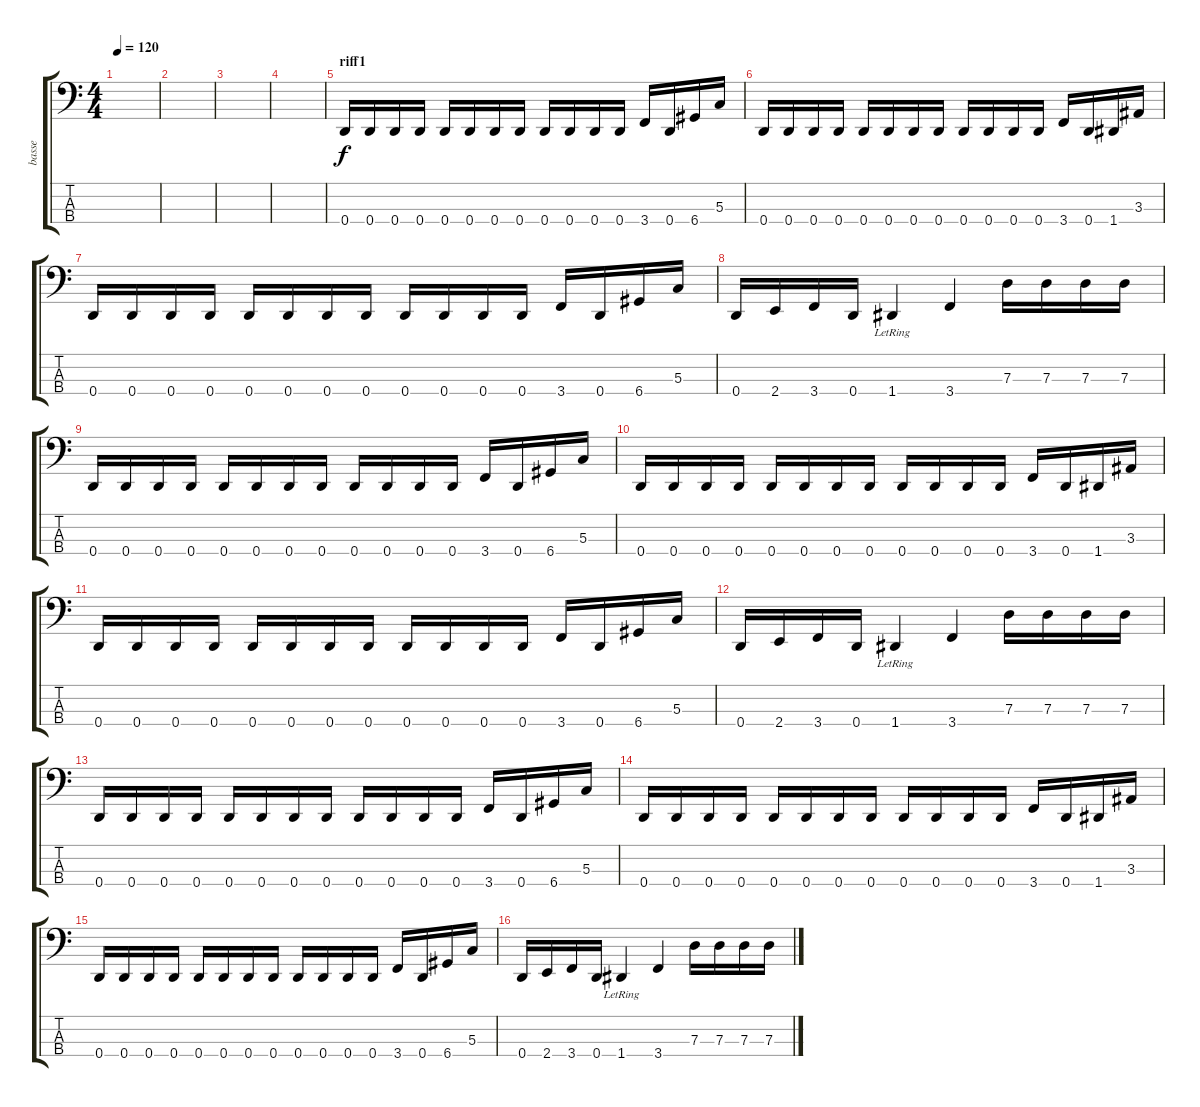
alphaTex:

\track ("basse" "basse") {instrument electricbasspick}
\staff {score tabs}
\tuning (F2 C2 G1 D1) {hide}
\ts (4 4)
\tempo 120
\clef f4
\ks c
|
|
|
|
\section ("" "riff1")
0.4.16 0.4.16 0.4.16 0.4.16 0.4.16 0.4.16 0.4.16 0.4.16 0.4.16 0.4.16 0.4.16 0.4.16 3.4.16 0.4.16 6.4.16 5.3.16 |
0.4.16 0.4.16 0.4.16 0.4.16 0.4.16 0.4.16 0.4.16 0.4.16 0.4.16 0.4.16 0.4.16 0.4.16 3.4.16 0.4.16 1.4.16 3.3.16 |
0.4.16 0.4.16 0.4.16 0.4.16 0.4.16 0.4.16 0.4.16 0.4.16 0.4.16 0.4.16 0.4.16 0.4.16 3.4.16 0.4.16 6.4.16 5.3.16 |
0.4.16 2.4.16 3.4.16 0.4.16 1.4{lr}.4 3.4.4 7.3.16 7.3.16 7.3.16 7.3.16 |
0.4.16 0.4.16 0.4.16 0.4.16 0.4.16 0.4.16 0.4.16 0.4.16 0.4.16 0.4.16 0.4.16 0.4.16 3.4.16 0.4.16 6.4.16 5.3.16 |
0.4.16 0.4.16 0.4.16 0.4.16 0.4.16 0.4.16 0.4.16 0.4.16 0.4.16 0.4.16 0.4.16 0.4.16 3.4.16 0.4.16 1.4.16 3.3.16 |
0.4.16 0.4.16 0.4.16 0.4.16 0.4.16 0.4.16 0.4.16 0.4.16 0.4.16 0.4.16 0.4.16 0.4.16 3.4.16 0.4.16 6.4.16 5.3.16 |
0.4.16 2.4.16 3.4.16 0.4.16 1.4{lr}.4 3.4.4 7.3.16 7.3.16 7.3.16 7.3.16 |
0.4.16 0.4.16 0.4.16 0.4.16 0.4.16 0.4.16 0.4.16 0.4.16 0.4.16 0.4.16 0.4.16 0.4.16 3.4.16 0.4.16 6.4.16 5.3.16 |
0.4.16 0.4.16 0.4.16 0.4.16 0.4.16 0.4.16 0.4.16 0.4.16 0.4.16 0.4.16 0.4.16 0.4.16 3.4.16 0.4.16 1.4.16 3.3.16 |
0.4.16 0.4.16 0.4.16 0.4.16 0.4.16 0.4.16 0.4.16 0.4.16 0.4.16 0.4.16 0.4.16 0.4.16 3.4.16 0.4.16 6.4.16 5.3.16 |
0.4.16 2.4.16 3.4.16 0.4.16 1.4{lr}.4 3.4.4 7.3.16 7.3.16 7.3.16 7.3.16
